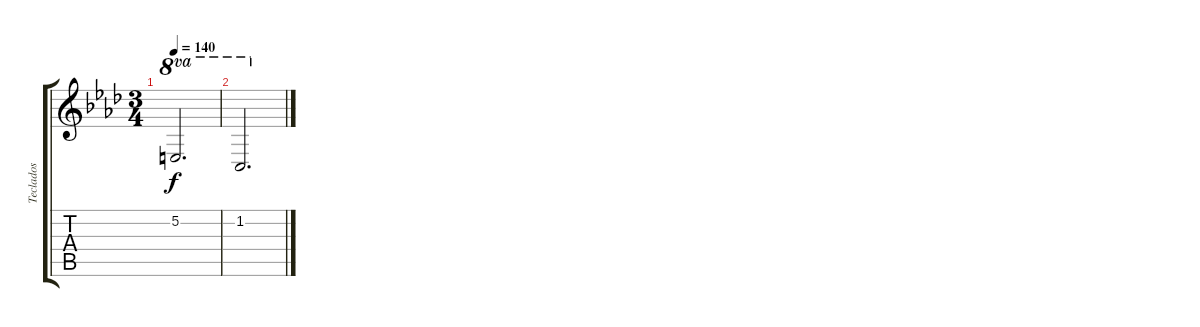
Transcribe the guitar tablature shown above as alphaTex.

\track ("Teclados" "Teclados") {instrument acousticgrandpiano bank 126}
\staff {score tabs}
\tuning (E4 B3 G3 D3 A2 E2) {hide}
\ts (3 4)
\tempo 140
\clef g2
\ks fminor
5.2.2{d ot 8va dy f} |
1.2.2{d ot 8va}
